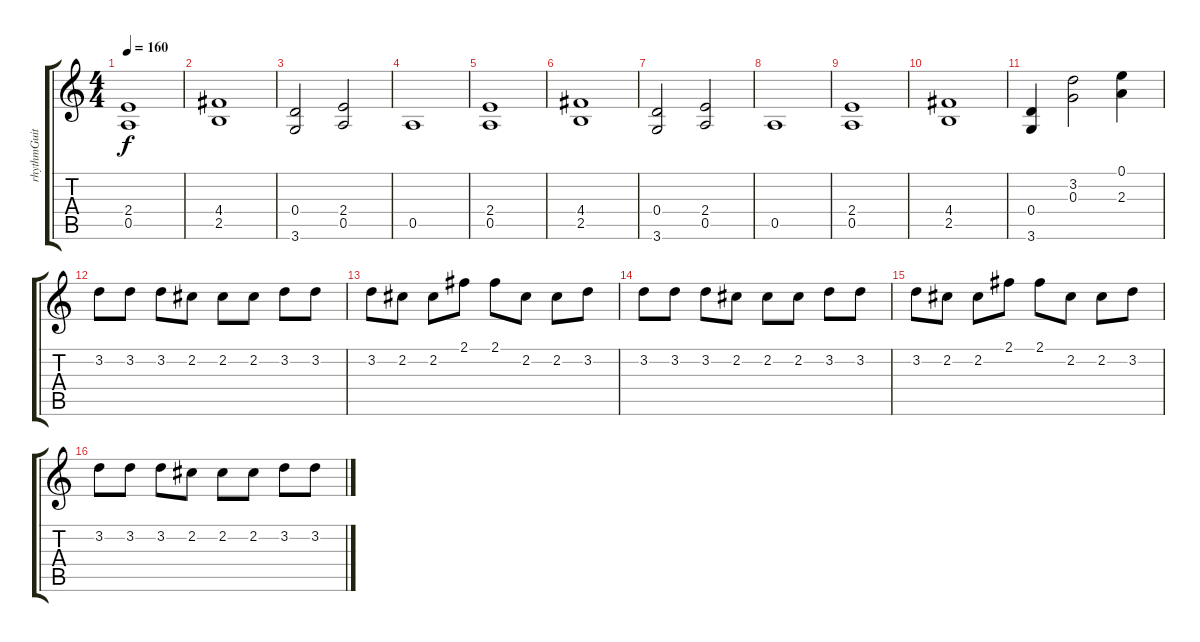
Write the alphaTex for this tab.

\track ("rhythmGuitar" "rhythmGuit") {instrument distortionguitar}
\staff {score tabs}
\tuning (E4 B3 G3 D3 A2 E2) {hide}
\ts (4 4)
\tempo 160
\clef g2
\ks c
(2.4 0.5).1{dy f} |
(4.4 2.5).1 |
(0.4 3.6).2 (2.4 0.5).2 |
0.5.1 |
(2.4 0.5).1 |
(4.4 2.5).1 |
(0.4 3.6).2 (2.4 0.5).2 |
0.5.1 |
(2.4 0.5).1 |
(4.4 2.5).1 |
(0.4 3.6).4 (3.2 0.3).2 (0.1 2.3).4 |
3.2.8 3.2.8 3.2.8 2.2.8 2.2.8 2.2.8 3.2.8 3.2.8 |
3.2.8 2.2.8 2.2.8 2.1.8 2.1.8 2.2.8 2.2.8 3.2.8 |
3.2.8 3.2.8 3.2.8 2.2.8 2.2.8 2.2.8 3.2.8 3.2.8 |
3.2.8 2.2.8 2.2.8 2.1.8 2.1.8 2.2.8 2.2.8 3.2.8 |
3.2.8 3.2.8 3.2.8 2.2.8 2.2.8 2.2.8 3.2.8 3.2.8
